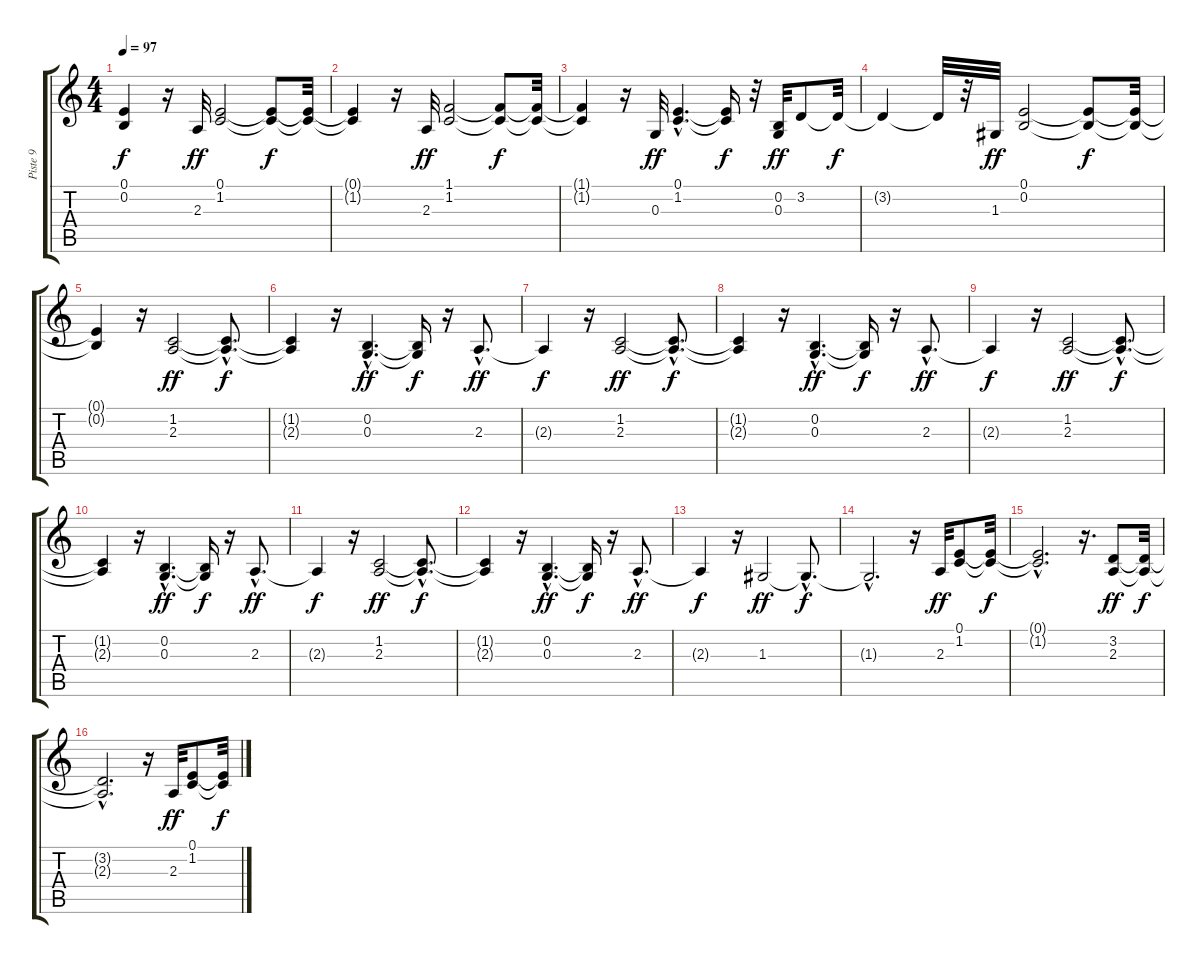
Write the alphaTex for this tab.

\track ("Piste 9" "Piste 9") {instrument synthstrings1}
\staff {score tabs}
\tuning (E4 B3 G3 D3 A2 E2) {hide}
\ts (4 4)
\tempo 97
\clef g2
\ks c
(0.1{t} 0.2{t}).4{dy f} r.16 2.3.32{dy ff} (0.1 1.2).2 (0.1{t} 1.2{t}).8{dy f} (0.1{t} 1.2{t}).32 |
(0.1{t} 1.2{t}).4 r.16 2.3.32{dy ff} (1.1 1.2).2 (1.1{t} 1.2{t}).8{dy f} (1.1{t} 1.2{t}).32 |
(1.1{t} 1.2{t}).4 r.16 0.3.32{dy ff} (0.1{hac} 1.2{hac}).4{d} (0.1{t} 1.2{t}).16{dy f} r.32 (0.2 0.3).32{dy ff} 3.2.8 3.2{t}.32{dy f} |
3.2{t}.4 3.2{t}.32 r.32 1.3.32{dy ff} (0.1 0.2).2 (0.1{t} 0.2{t}).8{dy f} (0.1{t} 0.2{t}).32 |
(0.1{t} 0.2{t}).4 r.16 (1.2 2.3).2{dy ff} (1.2{hac t} 2.3{hac t}).8{d dy f} |
(1.2{t} 2.3{t}).4 r.16 (0.2{hac} 0.3{hac}).4{d dy ff} (0.2{t} 0.3{t}).16{dy f} r.16 2.3{hac}.8{d dy ff} |
2.3{t}.4{dy f} r.16 (1.2 2.3).2{dy ff} (1.2{hac t} 2.3{hac t}).8{d dy f} |
(1.2{t} 2.3{t}).4 r.16 (0.2{hac} 0.3{hac}).4{d dy ff} (0.2{t} 0.3{t}).16{dy f} r.16 2.3{hac}.8{d dy ff} |
2.3{t}.4{dy f} r.16 (1.2 2.3).2{dy ff} (1.2{hac t} 2.3{hac t}).8{d dy f} |
(1.2{t} 2.3{t}).4 r.16 (0.2{hac} 0.3{hac}).4{d dy ff} (0.2{t} 0.3{t}).16{dy f} r.16 2.3{hac}.8{d dy ff} |
2.3{t}.4{dy f} r.16 (1.2 2.3).2{dy ff} (1.2{hac t} 2.3{hac t}).8{d dy f} |
(1.2{t} 2.3{t}).4 r.16 (0.2{hac} 0.3{hac}).4{d dy ff} (0.2{t} 0.3{t}).16{dy f} r.16 2.3{hac}.8{d dy ff} |
2.3{t}.4{dy f} r.16 1.3.2{dy ff} 1.3{hac t}.8{d dy f} |
1.3{hac t}.2{d} r.16 2.3.32{dy ff} (0.1 1.2).8 (0.1{t} 1.2{t}).32{dy f} |
(0.1{hac t} 1.2{hac t}).2{d} r.16{d} (3.2 2.3).8{dy ff} (3.2{t} 2.3{t}).32{dy f} |
(3.2{hac t} 2.3{hac t}).2{d} r.16 2.3.32{dy ff} (0.1 1.2).8 (0.1{t} 1.2{t}).32{dy f}
